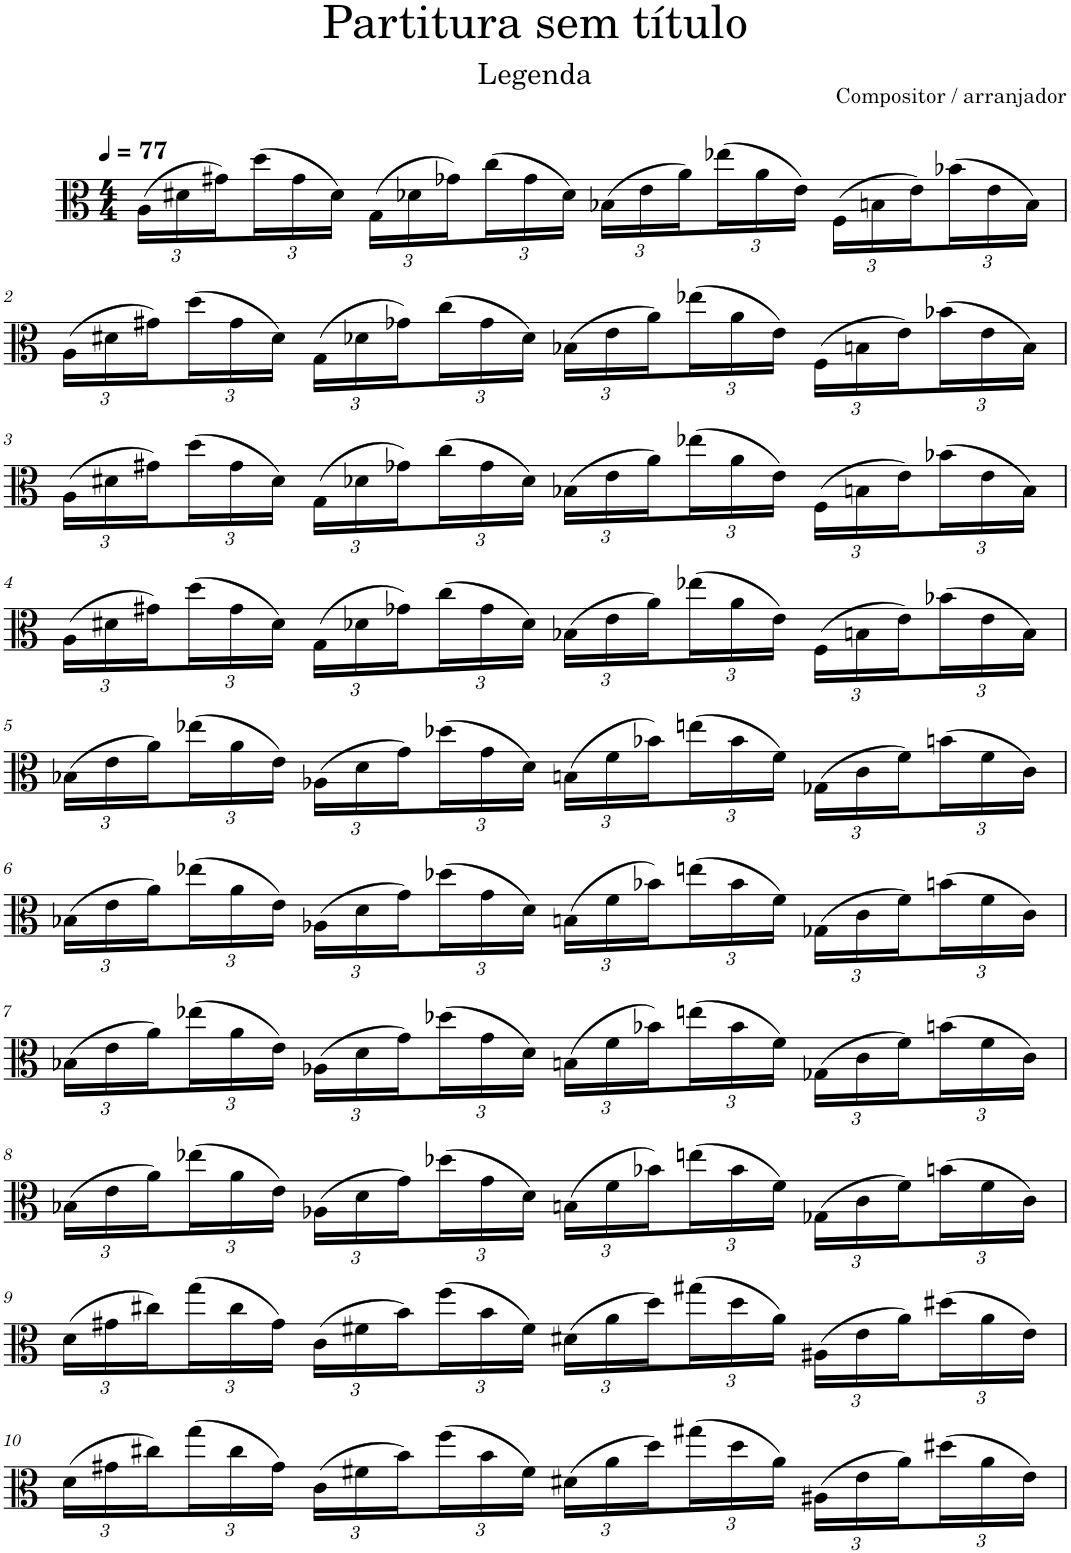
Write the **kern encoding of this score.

**kern
*part1
*staff1
*I"Viola
*I'Vla.
*clefC3
*k[]
*M4/4
*MM77
*Xbrackettup
=1
(24A\LL
24d#X\
24g#X\)
(24dd\
24g#\
24d#\JJ)
(24G\LL
24d-X\
24g-X\)
(24cc\
24g-\
24d-\JJ)
(24B-X\LL
24e\
24a\)
(24ee-X\
24a\
24e\JJ)
(24F\LL
24Bn\
24e\)
(24b-X\
24e\
24B\JJ)
!!LO:LB:g=z
=2
(24A\LL
24d#X\
24g#X\)
(24dd\
24g#\
24d#\JJ)
(24G\LL
24d-X\
24g-X\)
(24cc\
24g-\
24d-\JJ)
(24B-X\LL
24e\
24a\)
(24ee-X\
24a\
24e\JJ)
(24F\LL
24Bn\
24e\)
(24b-X\
24e\
24B\JJ)
!!LO:LB:g=z
=3
(24A\LL
24d#X\
24g#X\)
(24dd\
24g#\
24d#\JJ)
(24G\LL
24d-X\
24g-X\)
(24cc\
24g-\
24d-\JJ)
(24B-X\LL
24e\
24a\)
(24ee-X\
24a\
24e\JJ)
(24F\LL
24Bn\
24e\)
(24b-X\
24e\
24B\JJ)
!!LO:LB:g=z
=4
(24A\LL
24d#X\
24g#X\)
(24dd\
24g#\
24d#\JJ)
(24G\LL
24d-X\
24g-X\)
(24cc\
24g-\
24d-\JJ)
(24B-X\LL
24e\
24a\)
(24ee-X\
24a\
24e\JJ)
(24F\LL
24Bn\
24e\)
(24b-X\
24e\
24B\JJ)
!!LO:LB:g=z
=5
(24B-X\LL
24e\
24a\)
(24ee-X\
24a\
24e\JJ)
(24A-X\LL
24d\
24g\)
(24dd-X\
24g\
24d\JJ)
(24Bn\LL
24f\
24b-X\)
(24een\
24b-\
24f\JJ)
(24G-X\LL
24c\
24f\)
(24bn\
24f\
24c\JJ)
!!LO:LB:g=z
=6
(24B-X\LL
24e\
24a\)
(24ee-X\
24a\
24e\JJ)
(24A-X\LL
24d\
24g\)
(24dd-X\
24g\
24d\JJ)
(24Bn\LL
24f\
24b-X\)
(24een\
24b-\
24f\JJ)
(24G-X\LL
24c\
24f\)
(24bn\
24f\
24c\JJ)
!!LO:LB:g=z
=7
(24B-X\LL
24e\
24a\)
(24ee-X\
24a\
24e\JJ)
(24A-X\LL
24d\
24g\)
(24dd-X\
24g\
24d\JJ)
(24Bn\LL
24f\
24b-X\)
(24een\
24b-\
24f\JJ)
(24G-X\LL
24c\
24f\)
(24bn\
24f\
24c\JJ)
!!LO:LB:g=z
=8
(24B-X\LL
24e\
24a\)
(24ee-X\
24a\
24e\JJ)
(24A-X\LL
24d\
24g\)
(24dd-X\
24g\
24d\JJ)
(24Bn\LL
24f\
24b-X\)
(24een\
24b-\
24f\JJ)
(24G-X\LL
24c\
24f\)
(24bn\
24f\
24c\JJ)
!!LO:LB:g=z
=9
(24d\LL
24g#X\
24cc#X\)
(24gg\
24cc#\
24g#\JJ)
(24c\LL
24f#X\
24b\)
(24ff\
24b\
24f#\JJ)
(24d#X\LL
24a\
24dd\)
(24gg#X\
24dd\
24a\JJ)
(24A#X\LL
24e\
24a\)
(24dd#X\
24a\
24e\JJ)
!!LO:LB:g=z
=10
(24d\LL
24g#X\
24cc#X\)
(24gg\
24cc#\
24g#\JJ)
(24c\LL
24f#X\
24b\)
(24ff\
24b\
24f#\JJ)
(24d#X\LL
24a\
24dd\)
(24gg#X\
24dd\
24a\JJ)
(24A#X\LL
24e\
24a\)
(24dd#X\
24a\
24e\JJ)
=
*-
